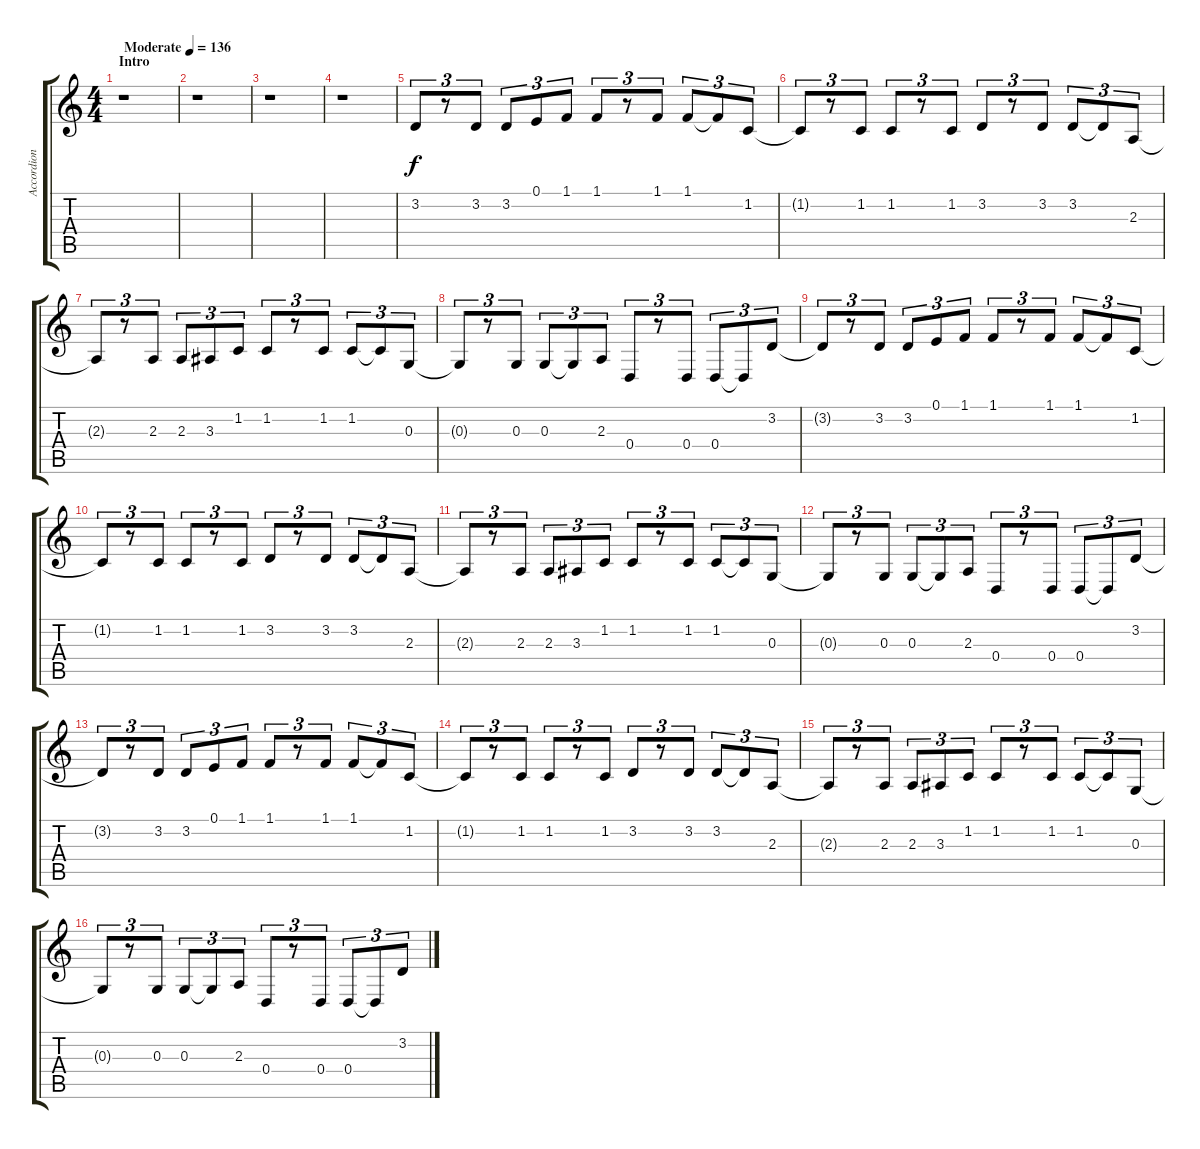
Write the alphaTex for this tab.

\track ("Accordion" "Accordion") {instrument harmonica}
\staff {score tabs}
\tuning (E4 B3 G3 D3 A2 E2) {hide}
\ts (4 4)
\section ("" "Intro")
\tempo (136 "Moderate")
\clef g2
\ks c
r.1{dy f instrument harmonica} |
r.1 |
r.1 |
r.1 |
3.2.8{tu (3 2)} r.8{tu (3 2)} 3.2.8{tu (3 2)} 3.2.8{tu (3 2)} 0.1.8{tu (3 2)} 1.1.8{tu (3 2)} 1.1.8{tu (3 2)} r.8{tu (3 2)} 1.1.8{tu (3 2)} 1.1.8{tu (3 2)} 1.1{t}.8{tu (3 2)} 1.2.8{tu (3 2)} |
1.2{t}.8{tu (3 2)} r.8{tu (3 2)} 1.2.8{tu (3 2)} 1.2.8{tu (3 2)} r.8{tu (3 2)} 1.2.8{tu (3 2)} 3.2.8{tu (3 2)} r.8{tu (3 2)} 3.2.8{tu (3 2)} 3.2.8{tu (3 2)} 3.2{t}.8{tu (3 2)} 2.3.8{tu (3 2)} |
2.3{t}.8{tu (3 2)} r.8{tu (3 2)} 2.3.8{tu (3 2)} 2.3.8{tu (3 2)} 3.3.8{tu (3 2)} 1.2.8{tu (3 2)} 1.2.8{tu (3 2)} r.8{tu (3 2)} 1.2.8{tu (3 2)} 1.2.8{tu (3 2)} 1.2{t}.8{tu (3 2)} 0.3.8{tu (3 2)} |
0.3{t}.8{tu (3 2)} r.8{tu (3 2)} 0.3.8{tu (3 2)} 0.3.8{tu (3 2)} 0.3{t}.8{tu (3 2)} 2.3.8{tu (3 2)} 0.4.8{tu (3 2)} r.8{tu (3 2)} 0.4.8{tu (3 2)} 0.4.8{tu (3 2)} 0.4{t}.8{tu (3 2)} 3.2.8{tu (3 2)} |
3.2{t}.8{tu (3 2)} r.8{tu (3 2)} 3.2.8{tu (3 2)} 3.2.8{tu (3 2)} 0.1.8{tu (3 2)} 1.1.8{tu (3 2)} 1.1.8{tu (3 2)} r.8{tu (3 2)} 1.1.8{tu (3 2)} 1.1.8{tu (3 2)} 1.1{t}.8{tu (3 2)} 1.2.8{tu (3 2)} |
1.2{t}.8{tu (3 2)} r.8{tu (3 2)} 1.2.8{tu (3 2)} 1.2.8{tu (3 2)} r.8{tu (3 2)} 1.2.8{tu (3 2)} 3.2.8{tu (3 2)} r.8{tu (3 2)} 3.2.8{tu (3 2)} 3.2.8{tu (3 2)} 3.2{t}.8{tu (3 2)} 2.3.8{tu (3 2)} |
2.3{t}.8{tu (3 2)} r.8{tu (3 2)} 2.3.8{tu (3 2)} 2.3.8{tu (3 2)} 3.3.8{tu (3 2)} 1.2.8{tu (3 2)} 1.2.8{tu (3 2)} r.8{tu (3 2)} 1.2.8{tu (3 2)} 1.2.8{tu (3 2)} 1.2{t}.8{tu (3 2)} 0.3.8{tu (3 2)} |
0.3{t}.8{tu (3 2)} r.8{tu (3 2)} 0.3.8{tu (3 2)} 0.3.8{tu (3 2)} 0.3{t}.8{tu (3 2)} 2.3.8{tu (3 2)} 0.4.8{tu (3 2)} r.8{tu (3 2)} 0.4.8{tu (3 2)} 0.4.8{tu (3 2)} 0.4{t}.8{tu (3 2)} 3.2.8{tu (3 2)} |
3.2{t}.8{tu (3 2)} r.8{tu (3 2)} 3.2.8{tu (3 2)} 3.2.8{tu (3 2)} 0.1.8{tu (3 2)} 1.1.8{tu (3 2)} 1.1.8{tu (3 2)} r.8{tu (3 2)} 1.1.8{tu (3 2)} 1.1.8{tu (3 2)} 1.1{t}.8{tu (3 2)} 1.2.8{tu (3 2)} |
1.2{t}.8{tu (3 2)} r.8{tu (3 2)} 1.2.8{tu (3 2)} 1.2.8{tu (3 2)} r.8{tu (3 2)} 1.2.8{tu (3 2)} 3.2.8{tu (3 2)} r.8{tu (3 2)} 3.2.8{tu (3 2)} 3.2.8{tu (3 2)} 3.2{t}.8{tu (3 2)} 2.3.8{tu (3 2)} |
2.3{t}.8{tu (3 2)} r.8{tu (3 2)} 2.3.8{tu (3 2)} 2.3.8{tu (3 2)} 3.3.8{tu (3 2)} 1.2.8{tu (3 2)} 1.2.8{tu (3 2)} r.8{tu (3 2)} 1.2.8{tu (3 2)} 1.2.8{tu (3 2)} 1.2{t}.8{tu (3 2)} 0.3.8{tu (3 2)} |
0.3{t}.8{tu (3 2)} r.8{tu (3 2)} 0.3.8{tu (3 2)} 0.3.8{tu (3 2)} 0.3{t}.8{tu (3 2)} 2.3.8{tu (3 2)} 0.4.8{tu (3 2)} r.8{tu (3 2)} 0.4.8{tu (3 2)} 0.4.8{tu (3 2)} 0.4{t}.8{tu (3 2)} 3.2.8{tu (3 2)}
